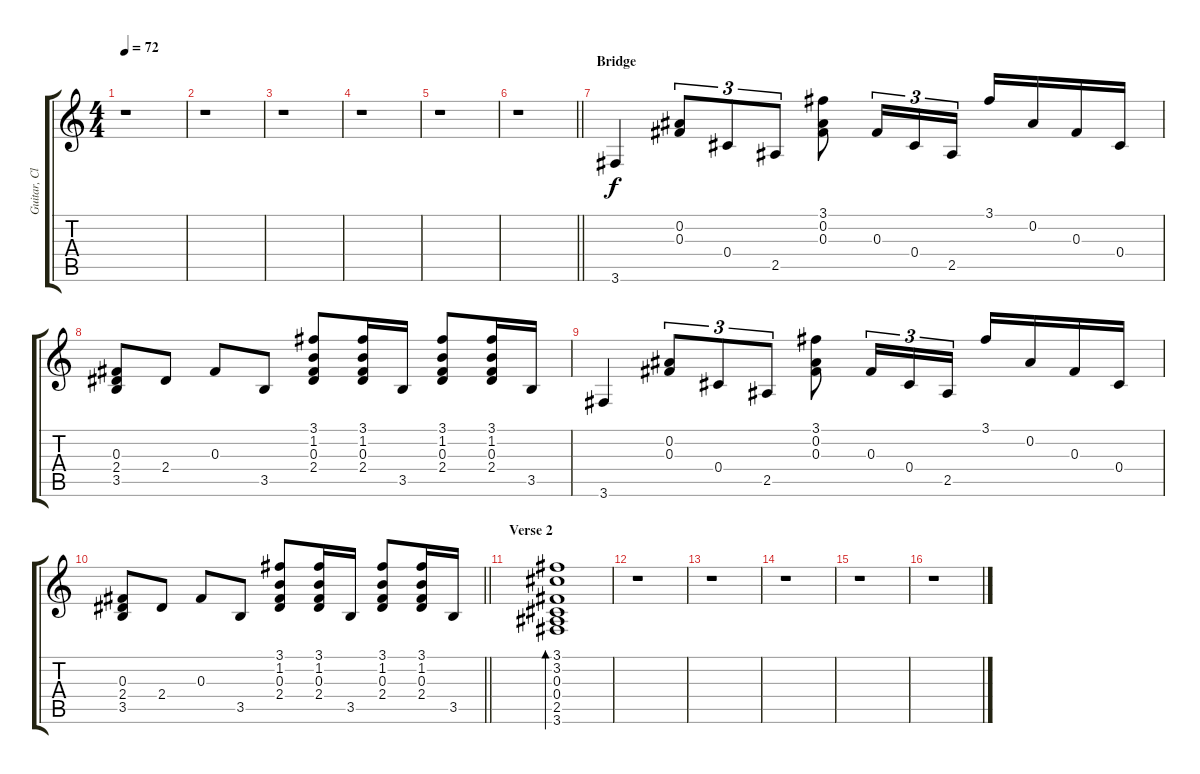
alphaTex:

\track ("Guitar, Clean" "Guitar, Cl") {instrument electricguitarclean}
\staff {score tabs}
\tuning (Eb4 Bb3 Gb3 Db3 Ab2 Eb2) {hide}
\ts (4 4)
\tempo 72
\clef g2
\ks c
r.1{dy f} |
r.1 |
r.1 |
r.1 |
r.1 |
\barLineRight lightlight
r.1 |
\section ("" "Bridge")
3.6.4 (0.2 0.3).8{tu (3 2)} 0.4.8{tu (3 2)} 2.5.8{tu (3 2)} (3.1 0.2 0.3).8 0.3.16{tu (3 2)} 0.4.16{tu (3 2)} 2.5.16{tu (3 2)} 3.1.16 0.2.16 0.3.16 0.4.16 |
(0.3 2.4 3.5).8 2.4.8 0.3.8 3.5.8 (3.1 1.2 0.3 2.4).8 (3.1 1.2 0.3 2.4).16 3.5.16 (3.1 1.2 0.3 2.4).8 (3.1 1.2 0.3 2.4).16 3.5.16 |
3.6.4 (0.2 0.3).8{tu (3 2)} 0.4.8{tu (3 2)} 2.5.8{tu (3 2)} (3.1 0.2 0.3).8 0.3.16{tu (3 2)} 0.4.16{tu (3 2)} 2.5.16{tu (3 2)} 3.1.16 0.2.16 0.3.16 0.4.16 |
\barLineRight lightlight
(0.3 2.4 3.5).8 2.4.8 0.3.8 3.5.8 (3.1 1.2 0.3 2.4).8 (3.1 1.2 0.3 2.4).16 3.5.16 (3.1 1.2 0.3 2.4).8 (3.1 1.2 0.3 2.4).16 3.5.16 |
\section ("" "Verse 2")
(3.1 3.2 0.3 0.4 2.5 3.6).1{bd 240} |
r.1 |
r.1 |
r.1 |
r.1 |
r.1
